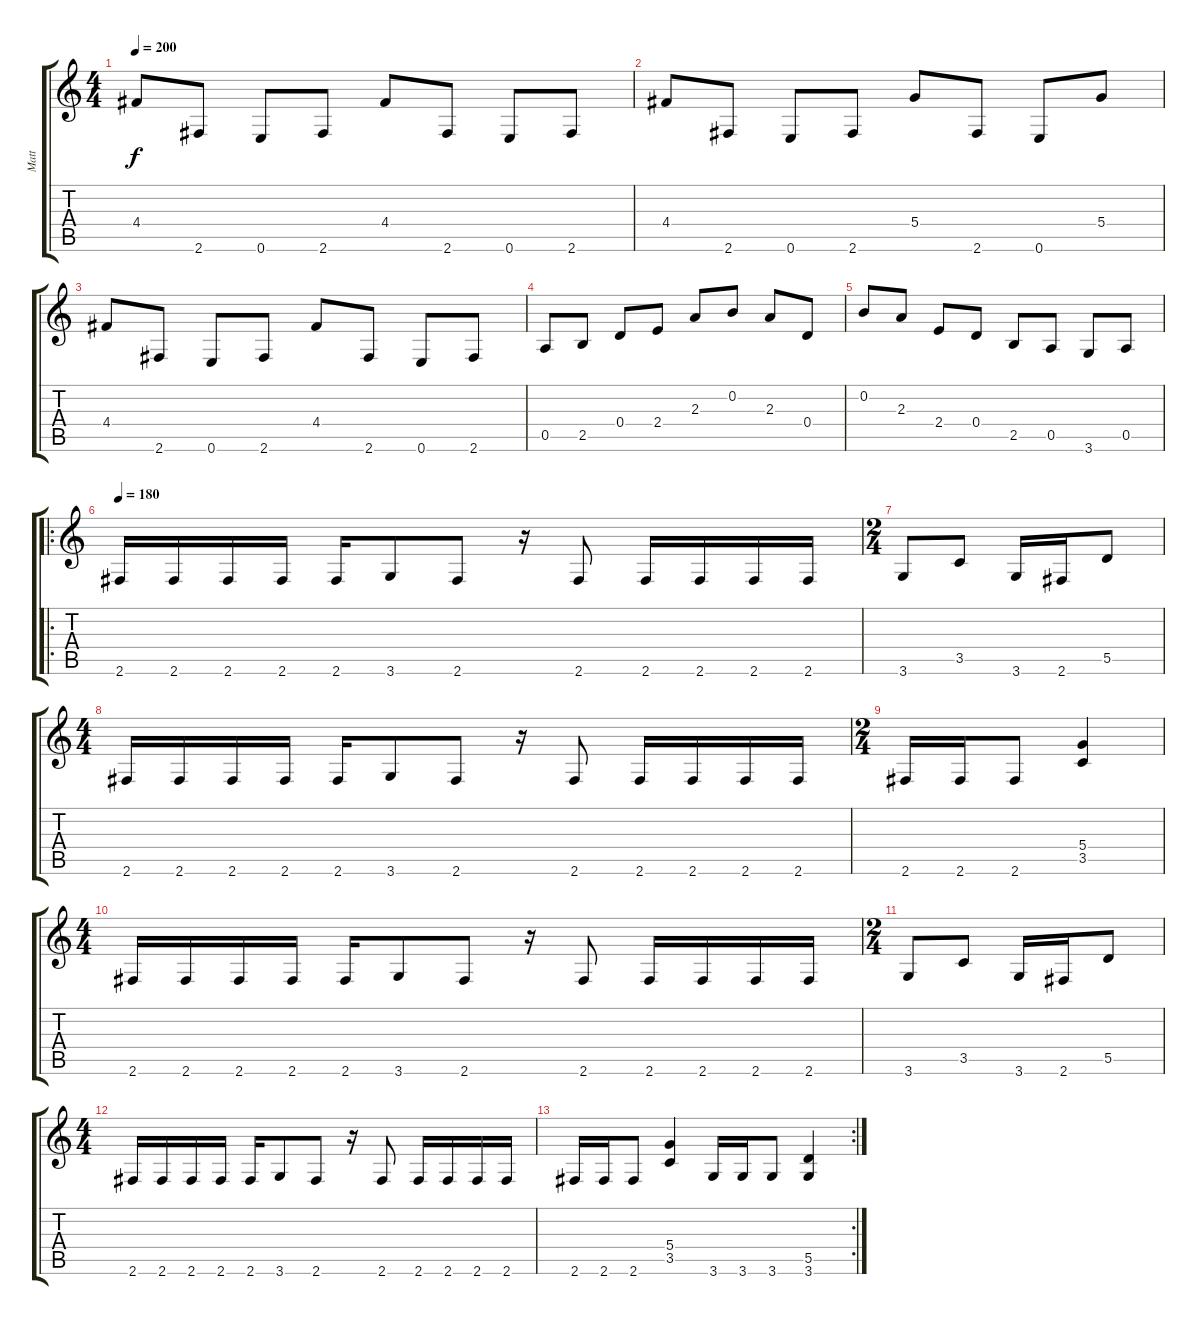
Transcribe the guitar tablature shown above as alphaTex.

\track ("Matt" "Matt") {instrument distortionguitar}
\staff {score tabs}
\tuning (E4 B3 G3 D3 A2 E2) {hide}
\ts (4 4)
\tempo 200
\clef g2
\ks c
4.4.8{dy f} 2.6.8 0.6.8 2.6.8 4.4.8 2.6.8 0.6.8 2.6.8 |
4.4.8 2.6.8 0.6.8 2.6.8 5.4.8 2.6.8 0.6.8 5.4.8 |
4.4.8 2.6.8 0.6.8 2.6.8 4.4.8 2.6.8 0.6.8 2.6.8 |
0.5.8 2.5.8 0.4.8 2.4.8 2.3.8 0.2.8 2.3.8 0.4.8 |
0.2.8 2.3.8 2.4.8 0.4.8 2.5.8 0.5.8 3.6.8 0.5.8 |
\ro
\tempo 180
2.6.16 2.6.16 2.6.16 2.6.16 2.6.16 3.6.8 2.6.8 r.16 2.6.8 2.6.16 2.6.16 2.6.16 2.6.16 |
\ts (2 4)
3.6.8 3.5.8 3.6.16 2.6.16 5.5.8 |
\ts (4 4)
2.6.16 2.6.16 2.6.16 2.6.16 2.6.16 3.6.8 2.6.8 r.16 2.6.8 2.6.16 2.6.16 2.6.16 2.6.16 |
\ts (2 4)
2.6.16 2.6.16 2.6.8 (5.4 3.5).4 |
\ts (4 4)
2.6.16 2.6.16 2.6.16 2.6.16 2.6.16 3.6.8 2.6.8 r.16 2.6.8 2.6.16 2.6.16 2.6.16 2.6.16 |
\ts (2 4)
3.6.8 3.5.8 3.6.16 2.6.16 5.5.8 |
\ts (4 4)
2.6.16 2.6.16 2.6.16 2.6.16 2.6.16 3.6.8 2.6.8 r.16 2.6.8 2.6.16 2.6.16 2.6.16 2.6.16 |
\rc 2
2.6.16 2.6.16 2.6.8 (5.4 3.5).4 3.6.16 3.6.16 3.6.8 (5.5 3.6).4
